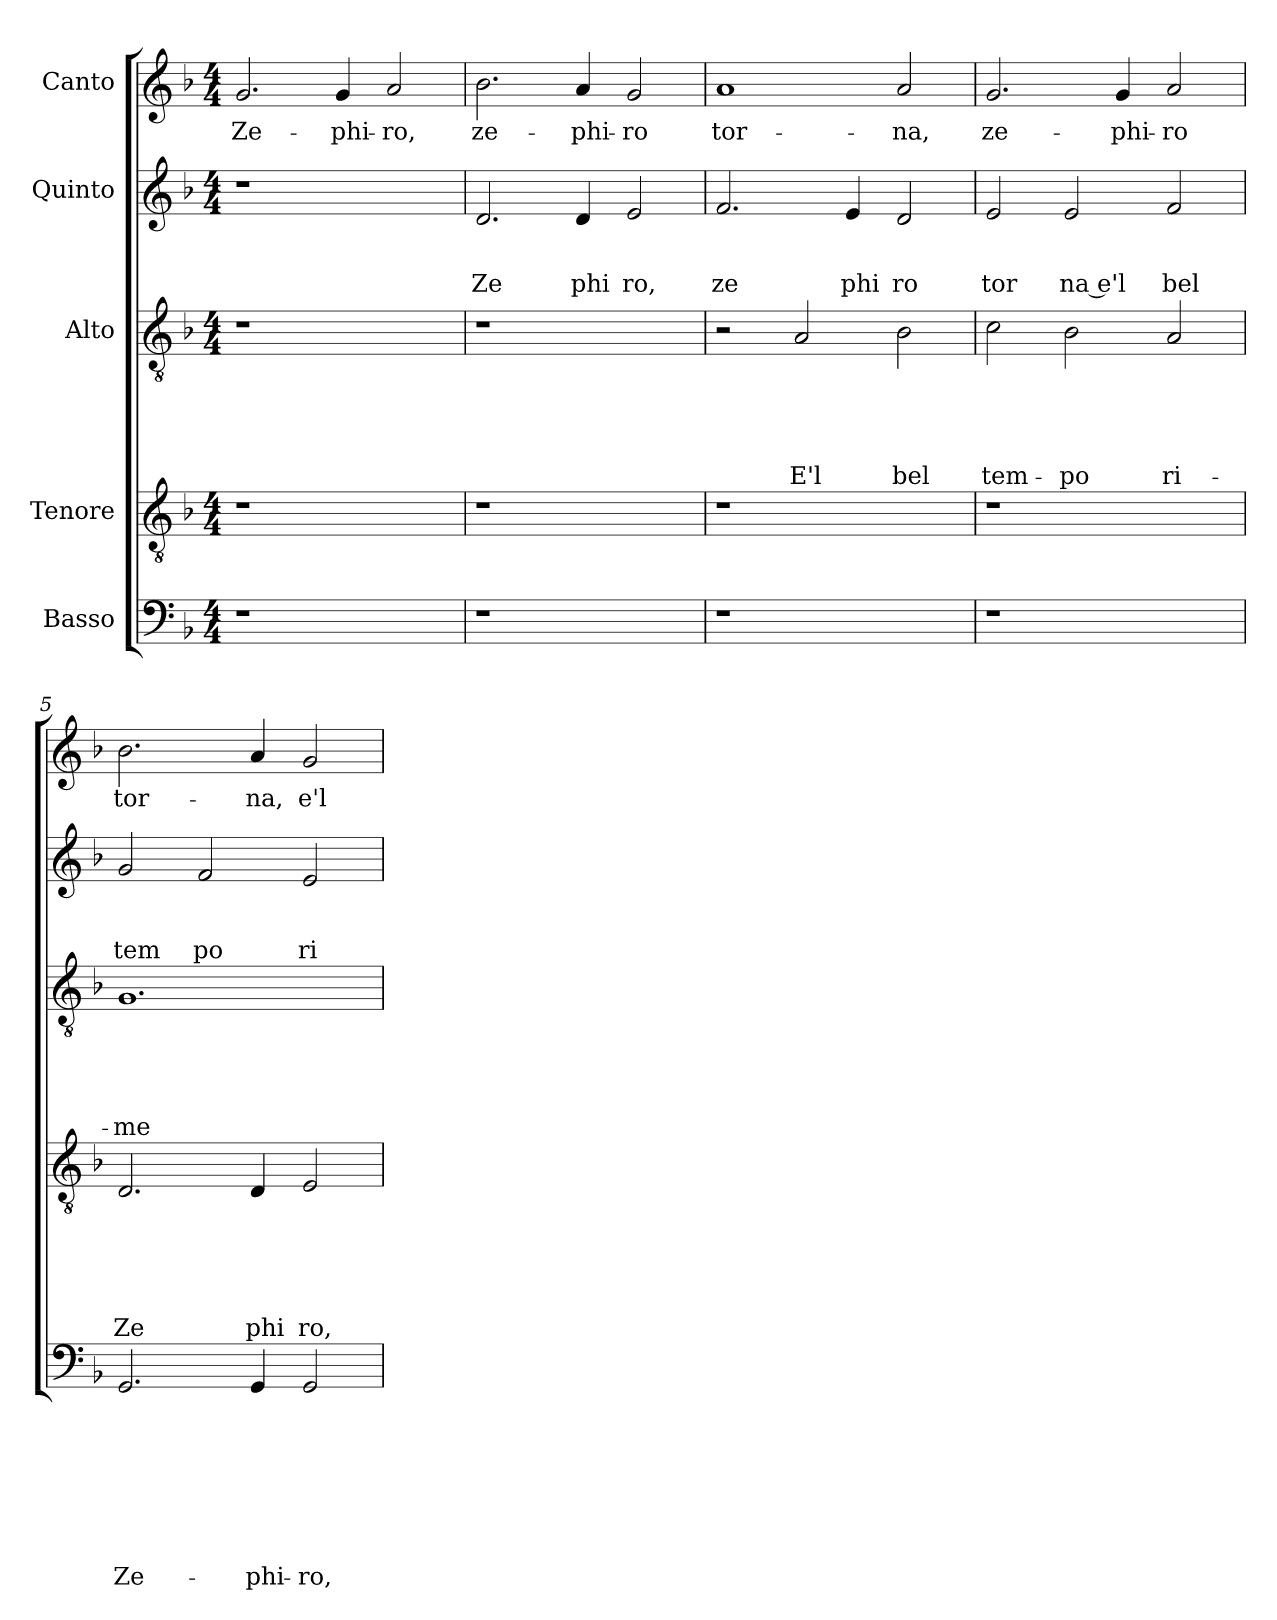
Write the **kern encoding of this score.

**kern	**text	**text	**text	**text	**text	**text	**text	**text	**kern	**text	**text	**text	**text	**text	**text	**kern	**text	**text	**text	**text	**text	**kern	**text	**text	**text	**kern	**text
*part5	*part5	*part5	*part5	*part5	*part5	*part5	*part5	*part5	*part4	*part4	*part4	*part4	*part4	*part4	*part4	*part3	*part3	*part3	*part3	*part3	*part3	*part2	*part2	*part2	*part2	*part1	*part1
*staff5	*staff5	*staff5	*staff5	*staff5	*staff5	*staff5	*staff5	*staff5	*staff4	*staff4	*staff4	*staff4	*staff4	*staff4	*staff4	*staff3	*staff3	*staff3	*staff3	*staff3	*staff3	*staff2	*staff2	*staff2	*staff2	*staff1	*staff1
*I"Basso	*	*	*	*	*	*	*	*	*I"Tenore	*	*	*	*	*	*	*I"Alto	*	*	*	*	*	*I"Quinto	*	*	*	*I"Canto	*
*clefF4	*	*	*	*	*	*	*	*	*clefGv2	*	*	*	*	*	*	*clefGv2	*	*	*	*	*	*clefG2	*	*	*	*clefG2	*
*k[b-]	*	*	*	*	*	*	*	*	*k[b-]	*	*	*	*	*	*	*k[b-]	*	*	*	*	*	*k[b-]	*	*	*	*k[b-]	*
*F:	*	*	*	*	*	*	*	*	*F:	*	*	*	*	*	*	*F:	*	*	*	*	*	*F:	*	*	*	*F:	*
*M4/4	*	*	*	*	*	*	*	*	*M4/4	*	*	*	*	*	*	*M4/4	*	*	*	*	*	*M4/4	*	*	*	*M4/4	*
=1	=1	=1	=1	=1	=1	=1	=1	=1	=1	=1	=1	=1	=1	=1	=1	=1	=1	=1	=1	=1	=1	=1	=1	=1	=1	=1	=1
!LO:N:vis=1	!	!	!	!	!	!	!	!	!LO:N:vis=1	!	!	!	!	!	!	!LO:N:vis=1	!	!	!	!	!	!LO:N:vis=1	!	!	!	!	!LO:LY:b
1r	.	.	.	.	.	.	.	.	1r	.	.	.	.	.	.	1r	.	.	.	.	.	1r	.	.	.	2.g/	Ze-
!	!	!	!	!	!	!	!	!	!	!	!	!	!	!	!	!	!	!	!	!	!	!	!	!	!	!	!LO:LY:b
.	.	.	.	.	.	.	.	.	.	.	.	.	.	.	.	.	.	.	.	.	.	.	.	.	.	4g/	-phi-
!	!	!	!	!	!	!	!	!	!	!	!	!	!	!	!	!	!	!	!	!	!	!	!	!	!	!	!LO:LY:b
2ryy	.	.	.	.	.	.	.	.	2ryy	.	.	.	.	.	.	2ryy	.	.	.	.	.	2ryy	.	.	.	2a/	-ro,
=2	=2	=2	=2	=2	=2	=2	=2	=2	=2	=2	=2	=2	=2	=2	=2	=2	=2	=2	=2	=2	=2	=2	=2	=2	=2	=2	=2
!LO:N:vis=1	!	!	!	!	!	!	!	!	!LO:N:vis=1	!	!	!	!	!	!	!LO:N:vis=1	!	!	!	!	!	!	!	!	!LO:LY:b	!	!LO:LY:b
1r	.	.	.	.	.	.	.	.	1r	.	.	.	.	.	.	1r	.	.	.	.	.	2.d/	.	.	Ze	2.b-\	ze-
!	!	!	!	!	!	!	!	!	!	!	!	!	!	!	!	!	!	!	!	!	!	!	!	!	!LO:LY:b	!	!LO:LY:b
.	.	.	.	.	.	.	.	.	.	.	.	.	.	.	.	.	.	.	.	.	.	4d/	.	.	phi	4a/	-phi-
!	!	!	!	!	!	!	!	!	!	!	!	!	!	!	!	!	!	!	!	!	!	!	!	!	!LO:LY:b	!	!LO:LY:b
2ryy	.	.	.	.	.	.	.	.	2ryy	.	.	.	.	.	.	2ryy	.	.	.	.	.	2e/	.	.	ro,	2g/	-ro
=3	=3	=3	=3	=3	=3	=3	=3	=3	=3	=3	=3	=3	=3	=3	=3	=3	=3	=3	=3	=3	=3	=3	=3	=3	=3	=3	=3
!LO:N:vis=1	!	!	!	!	!	!	!	!	!LO:N:vis=1	!	!	!	!	!	!	!	!	!	!	!	!	!	!	!	!LO:LY:b	!	!LO:LY:b
1r	.	.	.	.	.	.	.	.	1r	.	.	.	.	.	.	2r	.	.	.	.	.	2.f/	.	.	ze	1a	tor-
!	!	!	!	!	!	!	!	!	!	!	!	!	!	!	!	!	!	!	!	!	!LO:LY:b	!	!	!	!	!	!
.	.	.	.	.	.	.	.	.	.	.	.	.	.	.	.	2A/	.	.	.	.	E'l	.	.	.	.	.	.
!	!	!	!	!	!	!	!	!	!	!	!	!	!	!	!	!	!	!	!	!	!	!	!	!	!LO:LY:b	!	!
.	.	.	.	.	.	.	.	.	.	.	.	.	.	.	.	.	.	.	.	.	.	4e/	.	.	phi	.	.
!	!	!	!	!	!	!	!	!	!	!	!	!	!	!	!	!	!	!	!	!	!LO:LY:b	!	!	!	!LO:LY:b	!	!LO:LY:b
2ryy	.	.	.	.	.	.	.	.	2ryy	.	.	.	.	.	.	2B-\	.	.	.	.	bel	2d/	.	.	ro	2a/	-na,
=4	=4	=4	=4	=4	=4	=4	=4	=4	=4	=4	=4	=4	=4	=4	=4	=4	=4	=4	=4	=4	=4	=4	=4	=4	=4	=4	=4
!LO:N:vis=1	!	!	!	!	!	!	!	!	!LO:N:vis=1	!	!	!	!	!	!	!	!	!	!	!	!LO:LY:b	!	!	!	!LO:LY:b	!	!LO:LY:b
1r	.	.	.	.	.	.	.	.	1r	.	.	.	.	.	.	2c\	.	.	.	.	tem-	2e/	.	.	tor	2.g/	ze-
!	!	!	!	!	!	!	!	!	!	!	!	!	!	!	!	!	!	!	!	!	!LO:LY:b	!	!	!	!LO:LY:b:rj	!	!
.	.	.	.	.	.	.	.	.	.	.	.	.	.	.	.	2B-\	.	.	.	.	-po	2e/	.	.	na e'l	.	.
!	!	!	!	!	!	!	!	!	!	!	!	!	!	!	!	!	!	!	!	!	!	!	!	!	!	!	!LO:LY:b
.	.	.	.	.	.	.	.	.	.	.	.	.	.	.	.	.	.	.	.	.	.	.	.	.	.	4g/	-phi-
!	!	!	!	!	!	!	!	!	!	!	!	!	!	!	!	!	!	!	!	!	!LO:LY:b	!	!	!	!LO:LY:b	!	!LO:LY:b
2ryy	.	.	.	.	.	.	.	.	2ryy	.	.	.	.	.	.	2A/	.	.	.	.	ri-	2f/	.	.	bel	2a/	-ro
=5	=5	=5	=5	=5	=5	=5	=5	=5	=5	=5	=5	=5	=5	=5	=5	=5	=5	=5	=5	=5	=5	=5	=5	=5	=5	=5	=5
!	!	!	!	!	!	!	!	!LO:LY:b	!	!	!	!	!	!	!LO:LY:b	!	!	!	!	!	!LO:LY:b	!	!	!	!LO:LY:b	!	!LO:LY:b
2.GG/	.	.	.	.	.	.	.	Ze-	2.D/	.	.	.	.	.	Ze	1.G	.	.	.	.	-me-	2g/	.	.	tem	2.b->\	tor-
!	!	!	!	!	!	!	!	!	!	!	!	!	!	!	!	!	!	!	!	!	!	!	!	!	!LO:LY:b	!	!
.	.	.	.	.	.	.	.	.	.	.	.	.	.	.	.	.	.	.	.	.	.	2f/	.	.	po	.	.
!	!	!	!	!	!	!	!	!LO:LY:b	!	!	!	!	!	!	!LO:LY:b	!	!	!	!	!	!	!	!	!	!	!	!LO:LY:b
4GG/	.	.	.	.	.	.	.	-phi-	4D/	.	.	.	.	.	phi	.	.	.	.	.	.	.	.	.	.	4a/	-na,
!	!	!	!	!	!	!	!	!LO:LY:b	!	!	!	!	!	!	!LO:LY:b	!	!	!	!	!	!	!	!	!	!LO:LY:b	!	!LO:LY:b
2GG/	.	.	.	.	.	.	.	-ro,	2E/	.	.	.	.	.	ro,	.	.	.	.	.	.	2e/	.	.	ri	2g/	e'l
=	=	=	=	=	=	=	=	=	=	=	=	=	=	=	=	=	=	=	=	=	=	=	=	=	=	=	=
*-	*-	*-	*-	*-	*-	*-	*-	*-	*-	*-	*-	*-	*-	*-	*-	*-	*-	*-	*-	*-	*-	*-	*-	*-	*-	*-	*-
